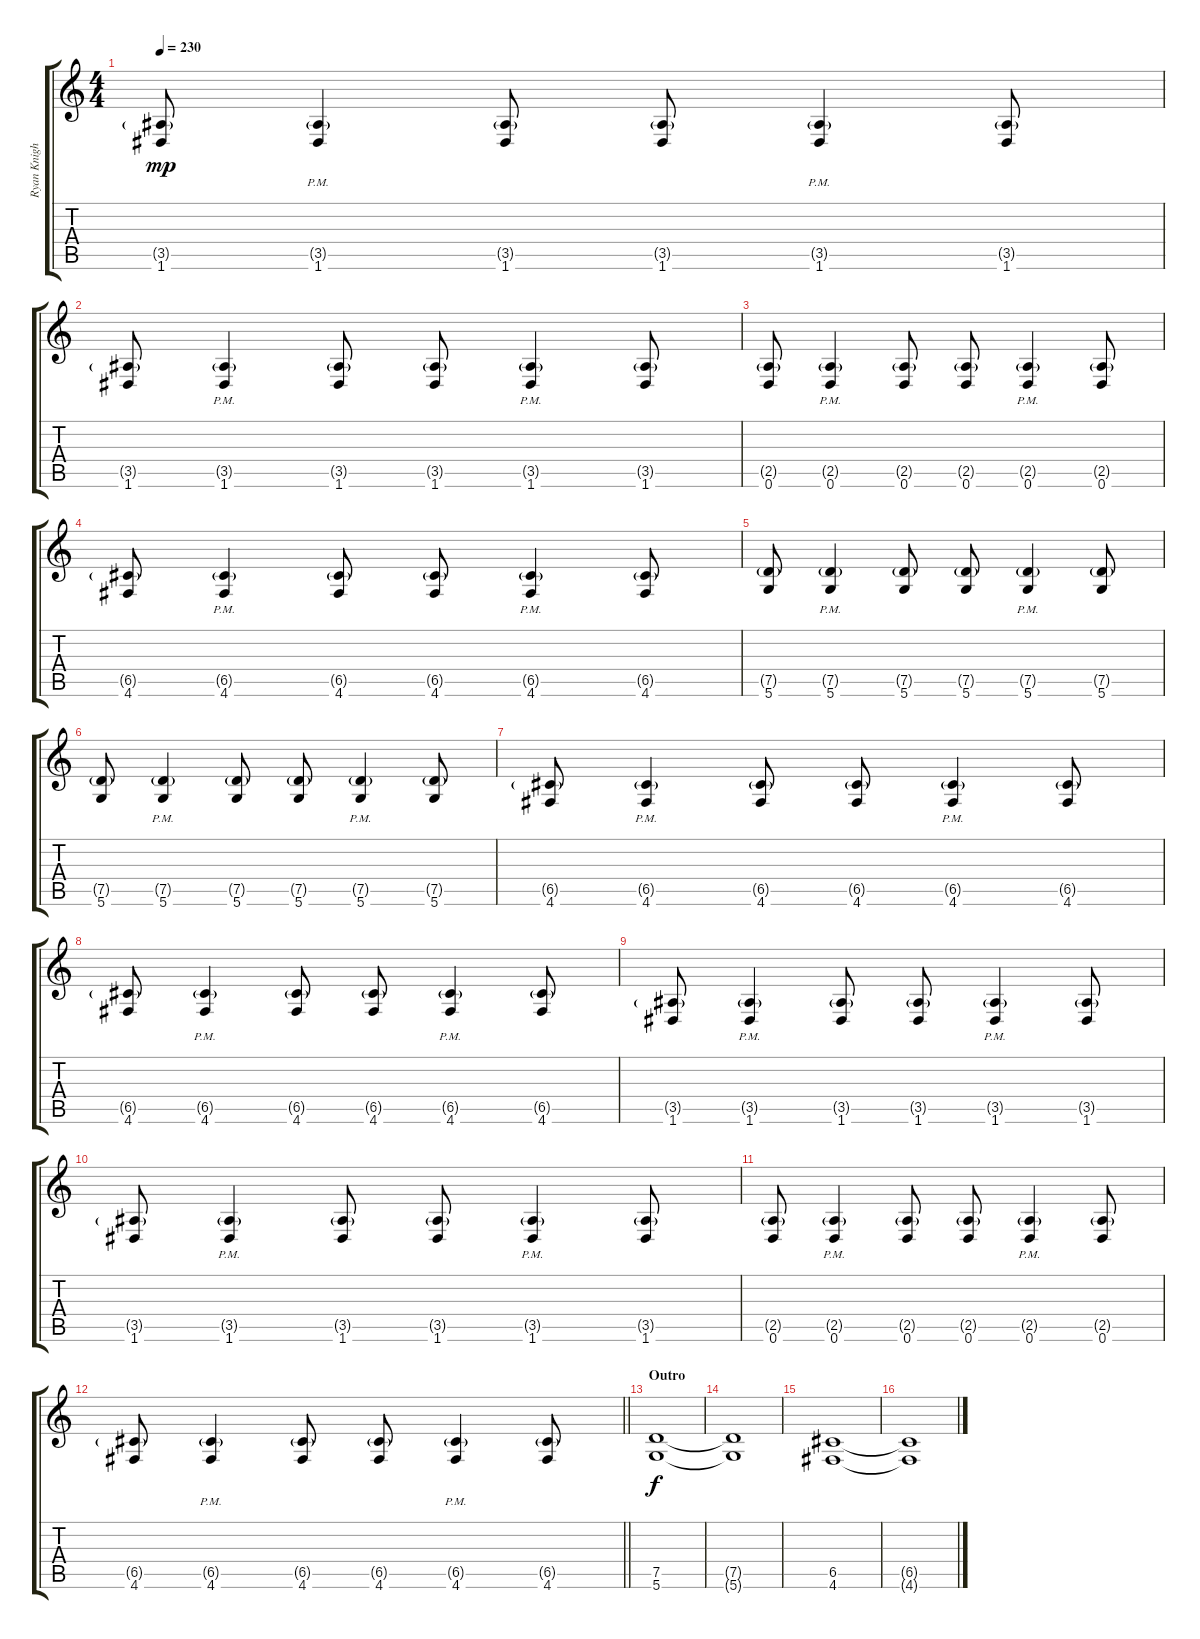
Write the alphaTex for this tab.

\track ("Ryan Knight Rhythm" "Ryan Knigh") {instrument distortionguitar}
\staff {score tabs}
\tuning (D4 A3 F3 C3 G2 D2) {hide}
\ts (4 4)
\tempo 230
\clef g2
\ks c
(3.5{g} 1.6).8{dy mp} (3.5{g pm} 1.6{pm}).4 (3.5{g} 1.6).8 (3.5{g} 1.6).8 (3.5{g pm} 1.6{pm}).4 (3.5{g} 1.6).8 |
(3.5{g} 1.6).8 (3.5{g pm} 1.6{pm}).4 (3.5{g} 1.6).8 (3.5{g} 1.6).8 (3.5{g pm} 1.6{pm}).4 (3.5{g} 1.6).8 |
(2.5{g} 0.6).8 (2.5{g pm} 0.6{pm}).4 (2.5{g} 0.6).8 (2.5{g} 0.6).8 (2.5{g pm} 0.6{pm}).4 (2.5{g} 0.6).8 |
(6.5{g} 4.6).8 (6.5{g pm} 4.6{pm}).4 (6.5{g} 4.6).8 (6.5{g} 4.6).8 (6.5{g pm} 4.6{pm}).4 (6.5{g} 4.6).8 |
(7.5{g} 5.6).8 (7.5{g pm} 5.6{pm}).4 (7.5{g} 5.6).8 (7.5{g} 5.6).8 (7.5{g pm} 5.6{pm}).4 (7.5{g} 5.6).8 |
(7.5{g} 5.6).8 (7.5{g pm} 5.6{pm}).4 (7.5{g} 5.6).8 (7.5{g} 5.6).8 (7.5{g pm} 5.6{pm}).4 (7.5{g} 5.6).8 |
(6.5{g} 4.6).8 (6.5{g pm} 4.6{pm}).4 (6.5{g} 4.6).8 (6.5{g} 4.6).8 (6.5{g pm} 4.6{pm}).4 (6.5{g} 4.6).8 |
(6.5{g} 4.6).8 (6.5{g pm} 4.6{pm}).4 (6.5{g} 4.6).8 (6.5{g} 4.6).8 (6.5{g pm} 4.6{pm}).4 (6.5{g} 4.6).8 |
(3.5{g} 1.6).8 (3.5{g pm} 1.6{pm}).4 (3.5{g} 1.6).8 (3.5{g} 1.6).8 (3.5{g pm} 1.6{pm}).4 (3.5{g} 1.6).8 |
(3.5{g} 1.6).8 (3.5{g pm} 1.6{pm}).4 (3.5{g} 1.6).8 (3.5{g} 1.6).8 (3.5{g pm} 1.6{pm}).4 (3.5{g} 1.6).8 |
(2.5{g} 0.6).8 (2.5{g pm} 0.6{pm}).4 (2.5{g} 0.6).8 (2.5{g} 0.6).8 (2.5{g pm} 0.6{pm}).4 (2.5{g} 0.6).8 |
\barLineRight lightlight
(6.5{g} 4.6).8 (6.5{g pm} 4.6{pm}).4 (6.5{g} 4.6).8 (6.5{g} 4.6).8 (6.5{g pm} 4.6{pm}).4 (6.5{g} 4.6).8 |
\section ("" "Outro")
(7.5 5.6).1{dy f} |
(7.5{t} 5.6{t}).1 |
(6.5 4.6).1 |
(6.5{t} 4.6{t}).1
